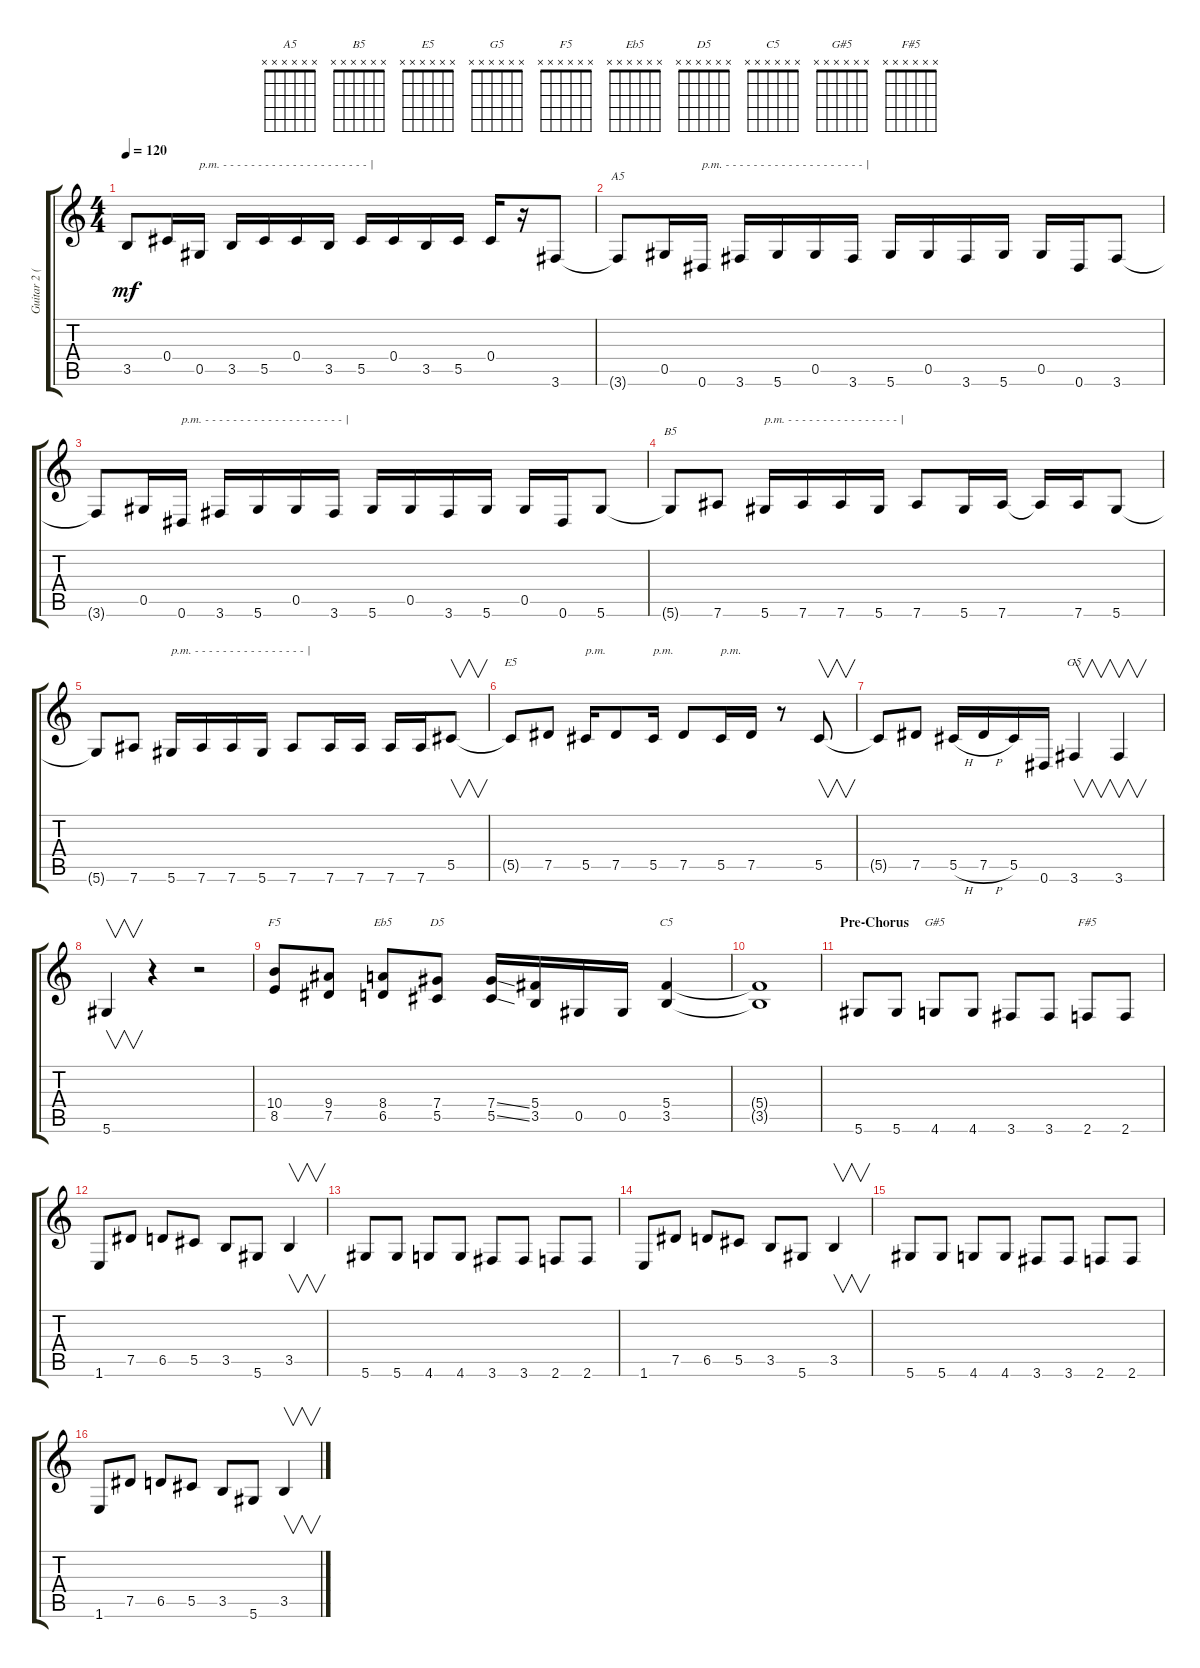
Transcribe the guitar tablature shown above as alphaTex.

\track ("Guitar 2 (Slash)" "Guitar 2 (") {instrument overdrivenguitar}
\staff {score tabs}
\tuning (Eb4 Bb3 Gb3 Db3 Ab2 Eb2) {hide}
\chord ("A5" x x x x x x) {firstfret 0}
\chord ("B5" x x x x x x) {firstfret 0}
\chord ("E5" x x x x x x) {firstfret 0}
\chord ("G5" x x x x x x) {firstfret 0}
\chord ("F5" x x x x x x) {firstfret 0}
\chord ("Eb5" x x x x x x) {firstfret 0}
\chord ("D5" x x x x x x) {firstfret 0}
\chord ("C5" x x x x x x) {firstfret 0}
\chord ("G#5" x x x x x x) {firstfret 0}
\chord ("F#5" x x x x x x) {firstfret 0}
\ts (4 4)
\tempo 120
\clef g2
\ks c
3.5{t}.8{dy mf} 0.4.16 0.5.16{txt "p.m. - - - - - - - - - - - - - - - - - - - - - |"} 3.5.16 5.5.16 0.4.16 3.5.16 5.5.16 0.4.16 3.5.16 5.5.16 0.4.16 r.16 3.6.8 |
3.6{t}.8{ch "A5"} 0.5.16 0.6.16{txt "p.m. - - - - - - - - - - - - - - - - - - - - |"} 3.6.16 5.6.16 0.5.16 3.6.16 5.6.16 0.5.16 3.6.16 5.6.16 0.5.16 0.6.16 3.6.8 |
3.6{t}.8 0.5.16 0.6.16{txt "p.m. - - - - - - - - - - - - - - - - - - - - |"} 3.6.16 5.6.16 0.5.16 3.6.16 5.6.16 0.5.16 3.6.16 5.6.16 0.5.16 0.6.16 5.6.8 |
5.6{t}.8{ch "B5"} 7.6.8 5.6.16{txt "p.m. - - - - - - - - - - - - - - - - |"} 7.6.16 7.6.16 5.6.16 7.6.8 5.6.16 7.6.16 7.6{t}.16 7.6.16 5.6.8 |
5.6{t}.8 7.6.8 5.6.16{txt "p.m. - - - - - - - - - - - - - - - - |"} 7.6.16 7.6.16 5.6.16 7.6.8 7.6.16 7.6.16 7.6.16 7.6.16 5.5.8{v} |
5.5{t}.8{ch "E5"} 7.5.8 5.5.16{txt "p.m."} 7.5.8 5.5.16{txt "p.m."} 7.5.8 5.5.16{txt "p.m."} 7.5.16 r.8 5.5.8{v} |
5.5{t}.8 7.5.8 5.5{h}.16 7.5{h}.16 5.5.16 0.6.16 3.6.4{v ch "G5"} 3.6.4{v} |
5.6.4{v} r.4 r.2 |
(10.4 8.5).8{ch "F5"} (9.4 7.5).8 (8.4 6.5).8{ch "Eb5"} (7.4 5.5).8{ch "D5"} (7.4{ss} 5.5{ss}).16 (5.4 3.5).16 0.5.16 0.5.16 (5.4 3.5).4{ch "C5"} |
(5.4{t} 3.5{t}).1 |
\section ("" "Pre-Chorus")
5.6.8 5.6.8 4.6.8{ch "G#5"} 4.6.8 3.6.8 3.6.8 2.6.8{ch "F#5"} 2.6.8 |
1.6.8 7.5.8 6.5.8 5.5.8 3.5.8 5.6.8 3.5.4{v} |
5.6.8 5.6.8 4.6.8 4.6.8 3.6.8 3.6.8 2.6.8 2.6.8 |
1.6.8 7.5.8 6.5.8 5.5.8 3.5.8 5.6.8 3.5.4{v} |
5.6.8 5.6.8 4.6.8 4.6.8 3.6.8 3.6.8 2.6.8 2.6.8 |
1.6.8 7.5.8 6.5.8 5.5.8 3.5.8 5.6.8 3.5.4{v}
